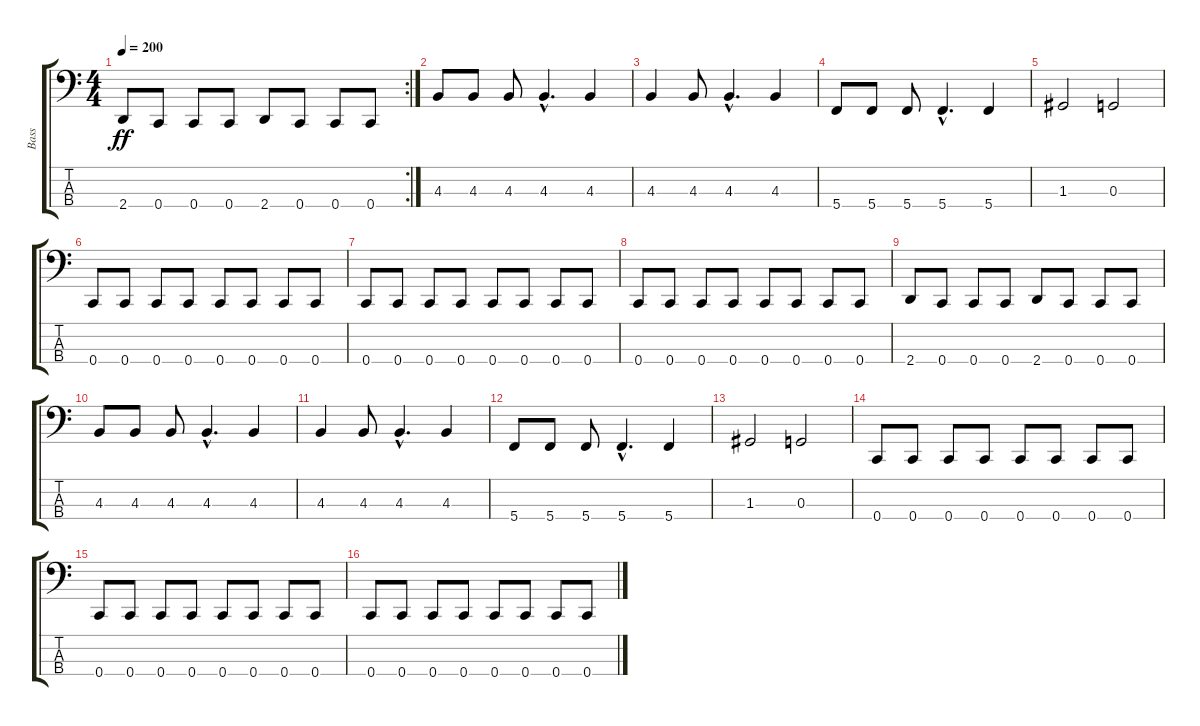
\track ("Bass" "Bass") {instrument electricbassfinger}
\staff {score tabs}
\tuning (F2 C2 G1 C1) {hide}
\rc 2
\ts (4 4)
\tempo 200
\clef f4
\ks c
2.4.8{dy ff} 0.4.8 0.4.8 0.4.8 2.4.8 0.4.8 0.4.8 0.4.8 |
4.3.8 4.3.8 4.3.8 4.3{hac}.4{d} 4.3.4 |
4.3.4 4.3.8 4.3{hac}.4{d} 4.3.4 |
5.4.8 5.4.8 5.4.8 5.4{hac}.4{d} 5.4.4 |
1.3.2 0.3.2 |
0.4.8 0.4.8 0.4.8 0.4.8 0.4.8 0.4.8 0.4.8 0.4.8 |
0.4.8 0.4.8 0.4.8 0.4.8 0.4.8 0.4.8 0.4.8 0.4.8 |
0.4.8 0.4.8 0.4.8 0.4.8 0.4.8 0.4.8 0.4.8 0.4.8 |
2.4.8 0.4.8 0.4.8 0.4.8 2.4.8 0.4.8 0.4.8 0.4.8 |
4.3.8 4.3.8 4.3.8 4.3{hac}.4{d} 4.3.4 |
4.3.4 4.3.8 4.3{hac}.4{d} 4.3.4 |
5.4.8 5.4.8 5.4.8 5.4{hac}.4{d} 5.4.4 |
1.3.2 0.3.2 |
0.4.8 0.4.8 0.4.8 0.4.8 0.4.8 0.4.8 0.4.8 0.4.8 |
0.4.8 0.4.8 0.4.8 0.4.8 0.4.8 0.4.8 0.4.8 0.4.8 |
0.4.8 0.4.8 0.4.8 0.4.8 0.4.8 0.4.8 0.4.8 0.4.8
